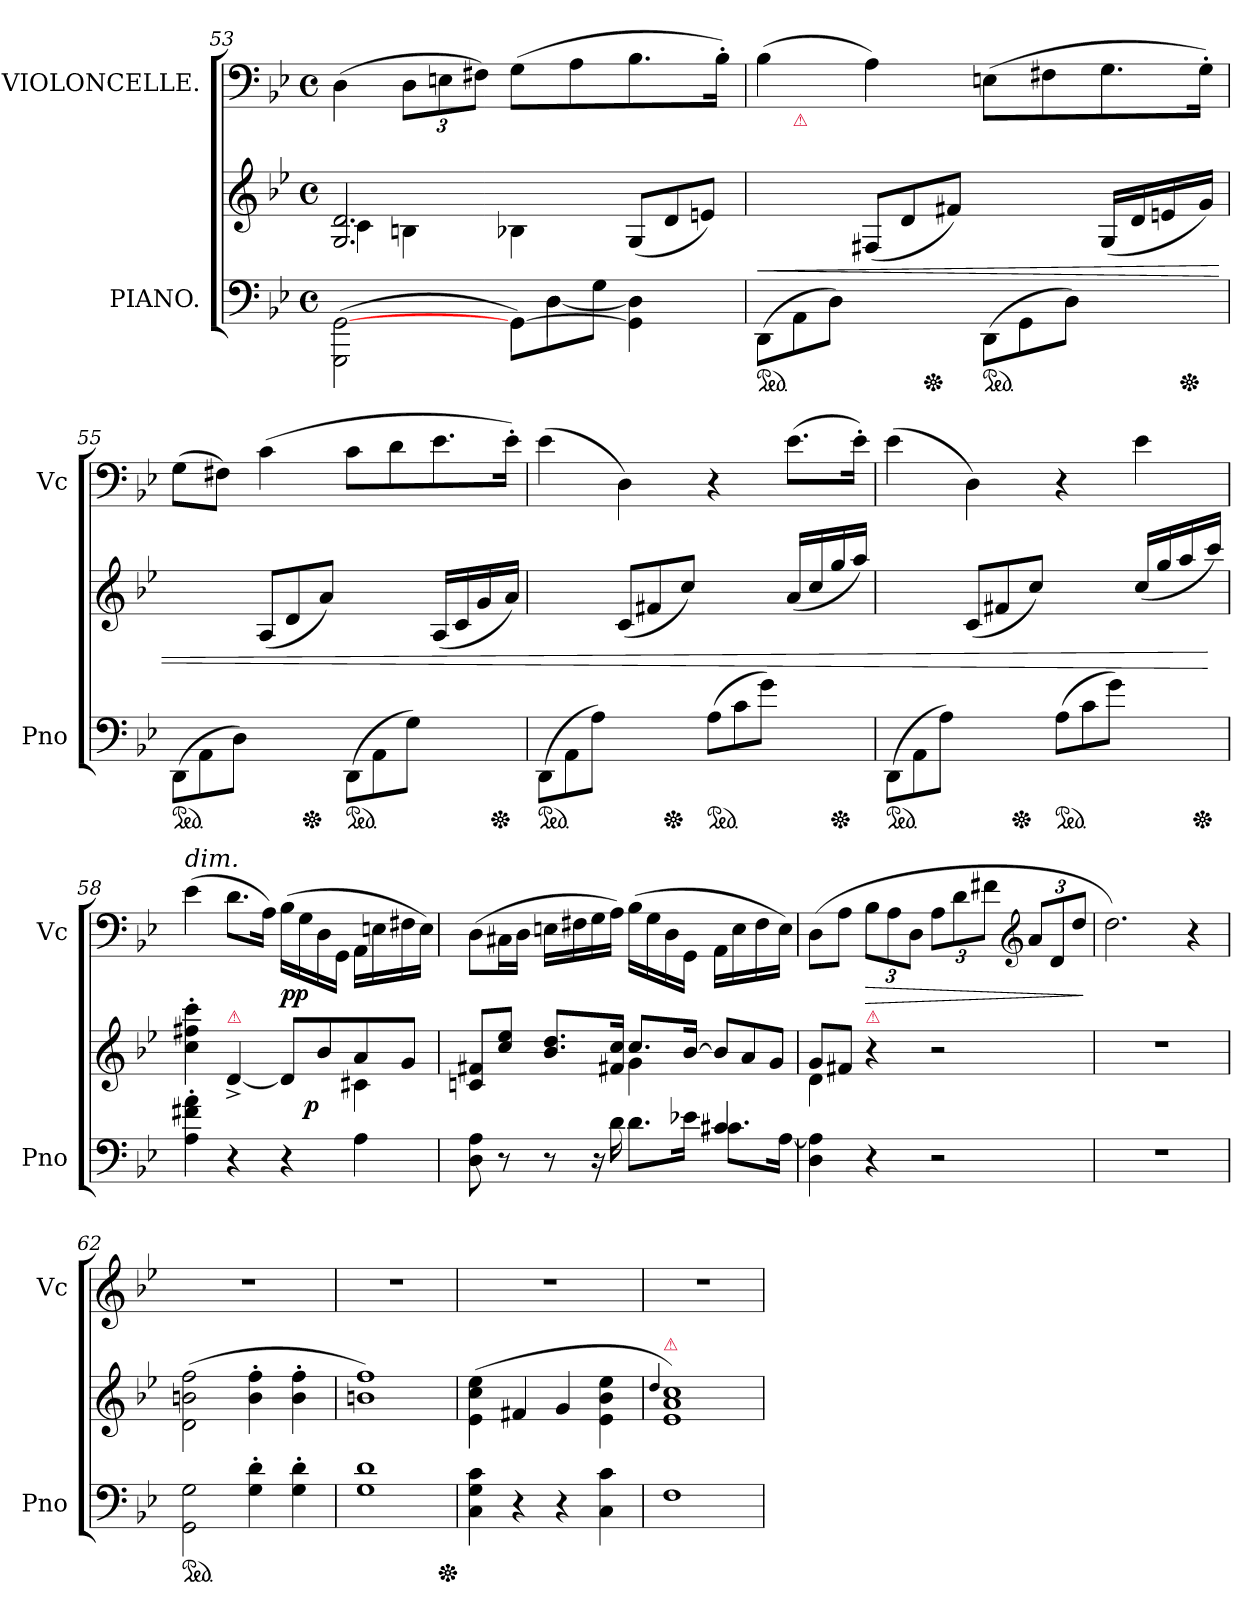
**kern	**kern	**dynam	**kern	**dynam
*part2	*part2	*part2	*part1	*part1
*staff3	*staff2	*staff2/3	*staff1	*staff1
*I"PIANO.	*	*	*I"VIOLONCELLE.	*
*I'Pno	*	*	*I'Vc	*
*clefF4	*clefG2	*	*clefF4	*
*k[b-e-]	*k[b-e-]	*	*k[b-e-]	*
*M4/4	*M4/4	*	*M4/4	*
*met(c)	*met(c)	*	*met(c)	*
=53	=53	=53	=53	=53
*^	*^	*	*	*
*	*^	*	*	*	*	*
(>2GGG\ [2GG\	2ryy	2ryy	2.G/ 2.d/	4c	.	(>4D!	.
.	.	.	.	4Bn	.	12D!\L	.
.	.	.	.	.	.	12En!	.
.	.	.	.	.	.	12F#X!J)	.
*Xtuplet	*	*	*	*	*	*	*
12GG\L)	12ryy	[>4GG\	.	4B-X	.	(>8G!\L	.
12D\	[>6D\	.	.	.	.	.	.
.	.	.	.	.	.	8A!	.
12G\J	.	.	.	.	.	.	.
*	*	*	*Xtuplet	*	*	*	*
4GG]\ 4D]\	4ryy	4ryy	(<12G/L	4rDyy	.	8.B-!	.
.	.	.	12d	.	.	.	.
.	.	.	12enJ)	.	.	.	.
.	.	.	.	.	.	16B-'>!Jk)	.
*v	*v	*v	*	*	*	*	*
*	*v	*v	*	*	*
=54	=54	=54	=54	=54
!	!LO:TX:b:color=crimson:t=⚠	!	!	!
!	!	!LO:HP:b	!	!
*	*	*	*^	*
*ped	*	*	*	*	*
*	*^	*	*	*	*
*	*	*^	*	*	*	*
(>12DD\L	4ryy	4.ryy	2ryy	<	(>4B-!	12ryy	.
!	!	!	!	!	!	!LO:TX:b:color=crimson:t=⚠	!
12AA	.	.	.	.	.	3%2ryy	.
12DJ)	.	.	.	.	.	.	.
4ryy	(12F#X/L	.	.	.	4A!)	.	.
.	12d	.	.	.	.	.	.
*Xped	*	*	*	*	*	*	*
.	.	2ryy	.	.	.	.	.
.	12f#XJ)	.	.	.	.	.	.
*ped	*	*	*	*	*	*	*
(>12DD\L	4ryy	.	4ryy	.	(>8En!L	.	.
12GG	.	.	.	.	.	.	.
.	.	.	.	.	8F#X!	.	.
12DJ)	.	.	.	.	.	.	.
4rFyy	(<16G/LL	.	8ryy	.	8.G!\	6.ryy	.
.	16d	.	.	.	.	.	.
.	16en	8ryy	32ryy	.	.	.	.
*Xped	*	*	*	*	*	*	*
.	.	.	16.ryy	.	.	.	.
.	16gJJ)	.	.	.	16G'>!Jk)	.	.
*	*	*	*	*	*v	*v	*
=55	=55	=55	=55	=55	=55	=55
*ped	*	*	*	*	*	*
(>12DD\L	4ryy	4.ryy	2ryy	.	(>8G!L	.
12AA	.	.	.	.	.	.
.	.	.	.	.	8F#X!\J)	.
12DJ)	.	.	.	.	.	.
4rFyy	(<12A/L	.	.	.	(>4c!	.
.	12d	.	.	.	.	.
*Xped	*	*	*	*	*	*
.	.	2ryy	.	.	.	.
.	12aJ)	.	.	.	.	.
*ped	*	*	*	*	*	*
(>12DD\L	4ryy	.	4ryy	.	8c!L	.
12AA	.	.	.	.	.	.
.	.	.	.	.	8d!\	.
12GJ)	.	.	.	.	.	.
4rFyy	(<16A/LL	.	8ryy	.	8.e-!	.
.	16c	.	.	.	.	.
.	16g	8ryy	32ryy	.	.	.
*Xped	*	*	*	*	*	*
.	.	.	16.ryy	.	.	.
.	16aJJ)	.	.	.	16e-'>!Jk)	.
*	*v	*v	*v	*	*	*
=56	=56	=56	=56	=56
*ped	*	*	*	*
*	*^	*	*	*
(>12DD\L	4ryy	4.ryy	.	(>4e-!	.
12AA	.	.	.	.	.
12AJ)	.	.	.	.	.
4rAyy	(<12cL	.	.	4D!)	.
.	12f#X	.	.	.	.
*Xped	*	*	*	*	*
.	.	2ryy	.	.	.
.	12ccJ)	.	.	.	.
*ped	*	*	*	*	*
(>12AL	4ryy	.	.	4r	.
12c	.	.	.	.	.
12g\J)	.	.	.	.	.
4rFyy	(<16aLL	.	.	(>8.e-!\L	.
.	16cc/	.	.	.	.
*Xped	*	*	*	*	*
.	16gg	8ryy	.	.	.
.	16aaJJ)	.	.	16e-'>!Jk)	.
*	*v	*v	*	*	*
=57	=57	=57	=57	=57
*ped	*	*	*	*
*	*^	*	*	*
*	*	*^	*	*	*
(>12DD\L	4ryy	4.ryy	2ryy	.	(>4e-!	.
12AA	.	.	.	.	.	.
12AJ)	.	.	.	.	.	.
4ryy	(<12cL	.	.	.	4D!)	.
.	12f#X	.	.	.	.	.
*Xped	*	*	*	*	*	*
.	.	2ryy	.	.	.	.
.	12ccJ)	.	.	.	.	.
*ped	*	*	*	*	*	*
(>12AL	4ryy	.	4ryy	.	4r	.
12c	.	.	.	.	.	.
12g\J)	.	.	.	.	.	.
4ryy	(<16cc/LL	.	8ryy	.	4e-!	.
.	16gg	.	.	.	.	.
.	16aa	8ryy	32ryy	.	.	.
*Xped	*	*	*	*	*	*
.	.	.	16.ryy	.	.	.
.	16cccJJ)	.	.	[	.	.
=58	=58	=58	=58	=58	=58	=58
!	!	!	!	!	!LO:TX:i:t=dim.	!
*	*	*v	*v	*	*	*
4A'> 4f#X'> 4a'>	4cc'> 4ff#X'> 4ccc'>	2rcyy	.	(>4e-!	.
!	!LO:TX:a:color=crimson:t=⚠	!	!	!	!
4r	[4d^<	.	.	8.d!\L	.
.	.	.	.	16A!Jk)	.
4r	8dL]	4rcyy	.	(>16B-!\LL	p p
.	.	.	.	16G!	.
!	!	!	!LO:DY:rj	!	!
.	8b-	.	p	16D!	.
.	.	.	.	16GG!JJ	.
4A	8a	4c#X	.	16AA!\LL	.
.	.	.	.	16En!	.
.	8gJ	.	.	16F#X!	.
.	.	.	.	16E!JJ)	.
=59	=59	=59	=59	=59	=59
*^	*	*	*	*	*
8D\ 8A\	2rcyy	8cn 8f#XL	2rAyy	.	(>8D!\L	.
8r	.	8cc 8ee-J	.	.	16C#X!L	.
.	.	.	.	.	16D!JJ	.
8r	.	8.b-/ 8.dd/L	.	.	16En!\LL	.
.	.	.	.	.	16F#X!	.
16r	.	.	.	.	16G!	.
16d	.	16f#X 16ccJk	.	.	16A!JJ)	.
8.dL	4rGGyy	8.ccL	4g	.	(>16B-!LL	.
.	.	.	.	.	16G!\	.
.	.	.	.	.	16D!	.
16e-XJk	.	[16b-Jk	.	.	16GG!JJ	.
4c#X/	8.c#X\L	12b-L]	4reyy	.	16AA!\LL	.
.	.	.	.	.	16E!	.
.	.	12a	.	.	.	.
.	.	.	.	.	16F#!	.
.	.	12gJ	.	.	.	.
.	[16A\Jk	.	.	.	16E!JJ)	.
*v	*v	*	*	*	*	*
=60	=60	=60	=60	=60	=60
4D 4A]	8gL	4d	.	(>8D!\L	.
.	8f#XJ	.	.	8A!J	.
!	!	!	!	!LO:TX:b:color=crimson:t=⚠	!
!	!	!	!	!	!LO:HP:b
4r	4r	4rcyy	.	12B-!\L	>
.	.	.	.	12A!	.
.	.	.	.	12D!J	.
2r	2r	2rcyy	.	12A!\L	.
.	.	.	.	12d!	.
.	.	.	.	12f#X!J	.
*	*	*	*	*clefG2	*
.	.	.	.	12a!L	.
.	.	.	.	12d!	.
.	.	.	.	12dd!J	.
*	*v	*v	*	*	*
.	.	.	.	]
=61	=61	=61	=61	=61
1rF	1rdd	.	2.dd!)	.
.	.	.	4r	.
=62	=62	=62	=62	=62
*ped	*	*	*	*
2GG\ 2G\	(>2d\ 2bn\ 2ff\	.	1rdd	.
4G'> 4d'>	4b'> 4ff'>	.	.	.
4G'> 4d'>	4b'> 4ff'>	.	.	.
=63	=63	=63	=63	=63
1G 1d	1bn 1ff)	.	1rdd	.
*Xped	*	*	*	*
=64	=64	=64	=64	=64
4C 4G 4c	(>4e-\ 4cc\ 4ee-\	.	1rdd	.
4r	4f#X	.	.	.
4r	4g	.	.	.
4C 4c	4e-\ 4b-\ 4ee-\	.	.	.
=65	=65	=65	=65	=65
.	4qqdd/	.	.	.
!	!LO:TX:a:color=crimson:t=⚠	!	!	!
1F	1e- 1a 1cc)	.	1rdd	.
=	=	=	=	=
*-	*-	*-	*-	*-
